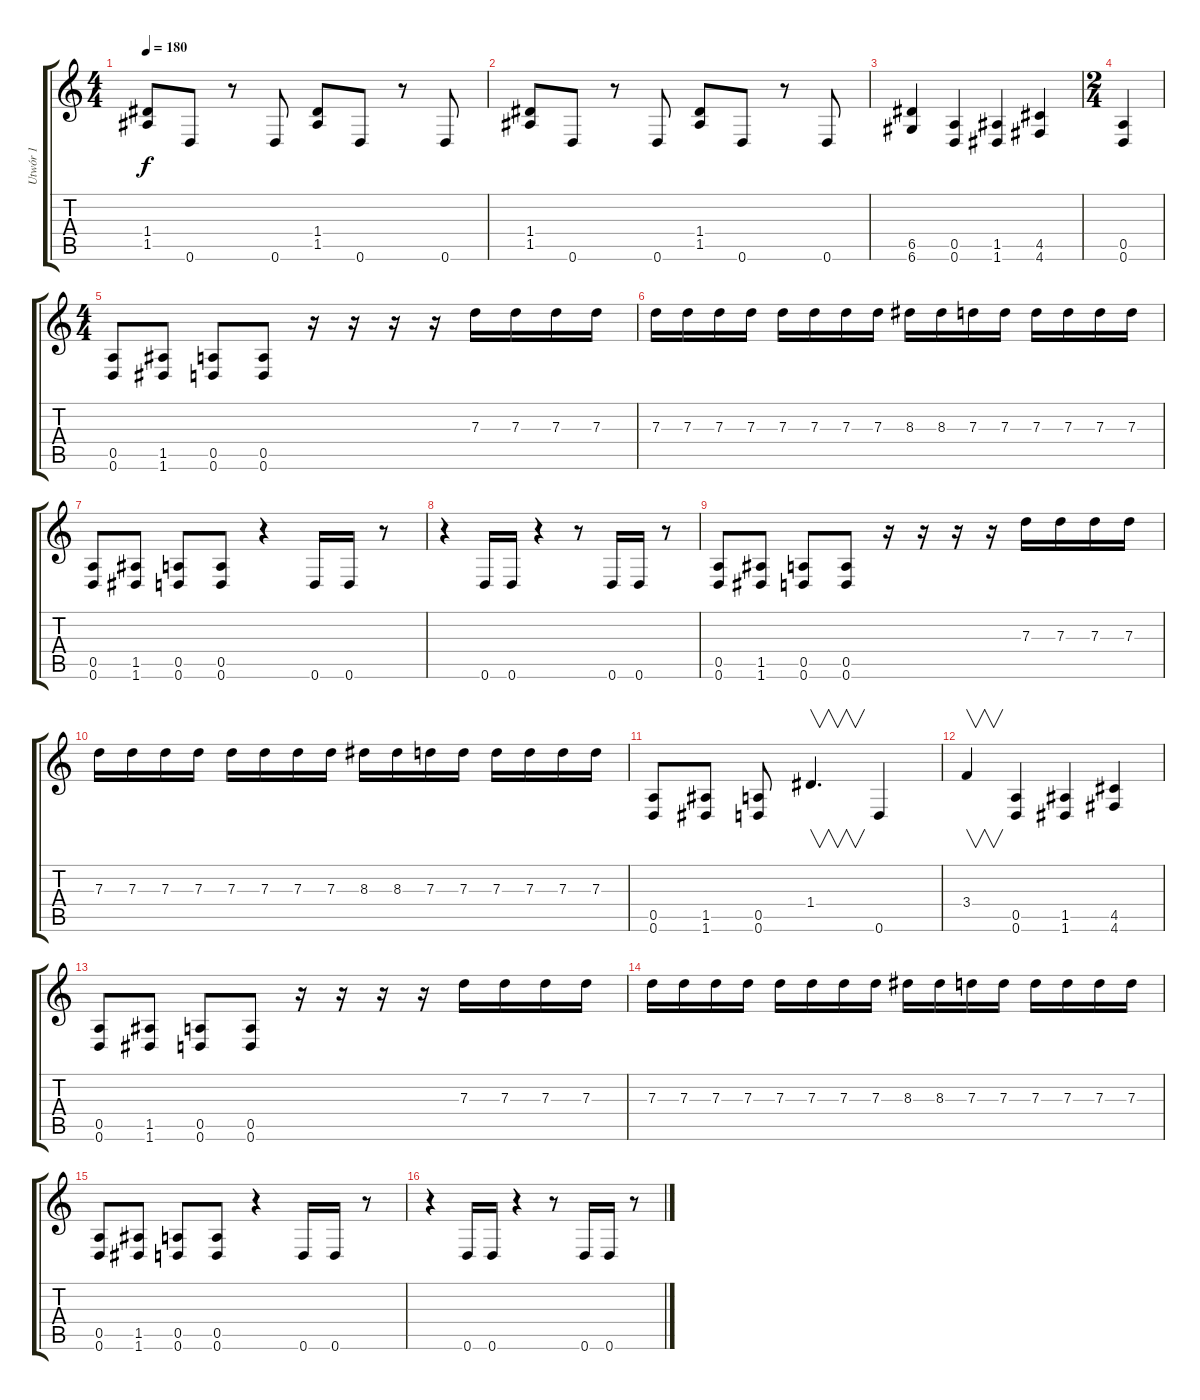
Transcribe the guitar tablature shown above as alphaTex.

\track ("Utwór 1" "Utwór 1") {instrument distortionguitar}
\staff {score tabs}
\tuning (E4 B3 G3 D3 A2 D2) {hide}
\ts (4 4)
\tempo 180
\clef g2
\ks c
(1.4 1.5).8{dy f} 0.6.8 r.8 0.6.8 (1.4 1.5).8 0.6.8 r.8 0.6.8 |
(1.4 1.5).8 0.6.8 r.8 0.6.8 (1.4 1.5).8 0.6.8 r.8 0.6.8 |
(6.5 6.6).4 (0.5 0.6).4 (1.5 1.6).4 (4.5 4.6).4 |
\ts (2 4)
(0.5 0.6).4 |
\ts (4 4)
(0.5 0.6).8 (1.5 1.6).8 (0.5 0.6).8 (0.5 0.6).8 r.16 r.16 r.16 r.16 7.3.16 7.3.16 7.3.16 7.3.16 |
7.3.16 7.3.16 7.3.16 7.3.16 7.3.16 7.3.16 7.3.16 7.3.16 8.3.16 8.3.16 7.3.16 7.3.16 7.3.16 7.3.16 7.3.16 7.3.16 |
(0.5 0.6).8 (1.5 1.6).8 (0.5 0.6).8 (0.5 0.6).8 r.4 0.6.16 0.6.16 r.8 |
r.4 0.6.16 0.6.16 r.4 r.8 0.6.16 0.6.16 r.8 |
(0.5 0.6).8 (1.5 1.6).8 (0.5 0.6).8 (0.5 0.6).8 r.16 r.16 r.16 r.16 7.3.16 7.3.16 7.3.16 7.3.16 |
7.3.16 7.3.16 7.3.16 7.3.16 7.3.16 7.3.16 7.3.16 7.3.16 8.3.16 8.3.16 7.3.16 7.3.16 7.3.16 7.3.16 7.3.16 7.3.16 |
(0.5 0.6).8 (1.5 1.6).8 (0.5 0.6).8 1.4.4{v d} 0.6.4 |
3.4.4{v} (0.5 0.6).4 (1.5 1.6).4 (4.5 4.6).4 |
(0.5 0.6).8 (1.5 1.6).8 (0.5 0.6).8 (0.5 0.6).8 r.16 r.16 r.16 r.16 7.3.16 7.3.16 7.3.16 7.3.16 |
7.3.16 7.3.16 7.3.16 7.3.16 7.3.16 7.3.16 7.3.16 7.3.16 8.3.16 8.3.16 7.3.16 7.3.16 7.3.16 7.3.16 7.3.16 7.3.16 |
(0.5 0.6).8 (1.5 1.6).8 (0.5 0.6).8 (0.5 0.6).8 r.4 0.6.16 0.6.16 r.8 |
r.4 0.6.16 0.6.16 r.4 r.8 0.6.16 0.6.16 r.8
